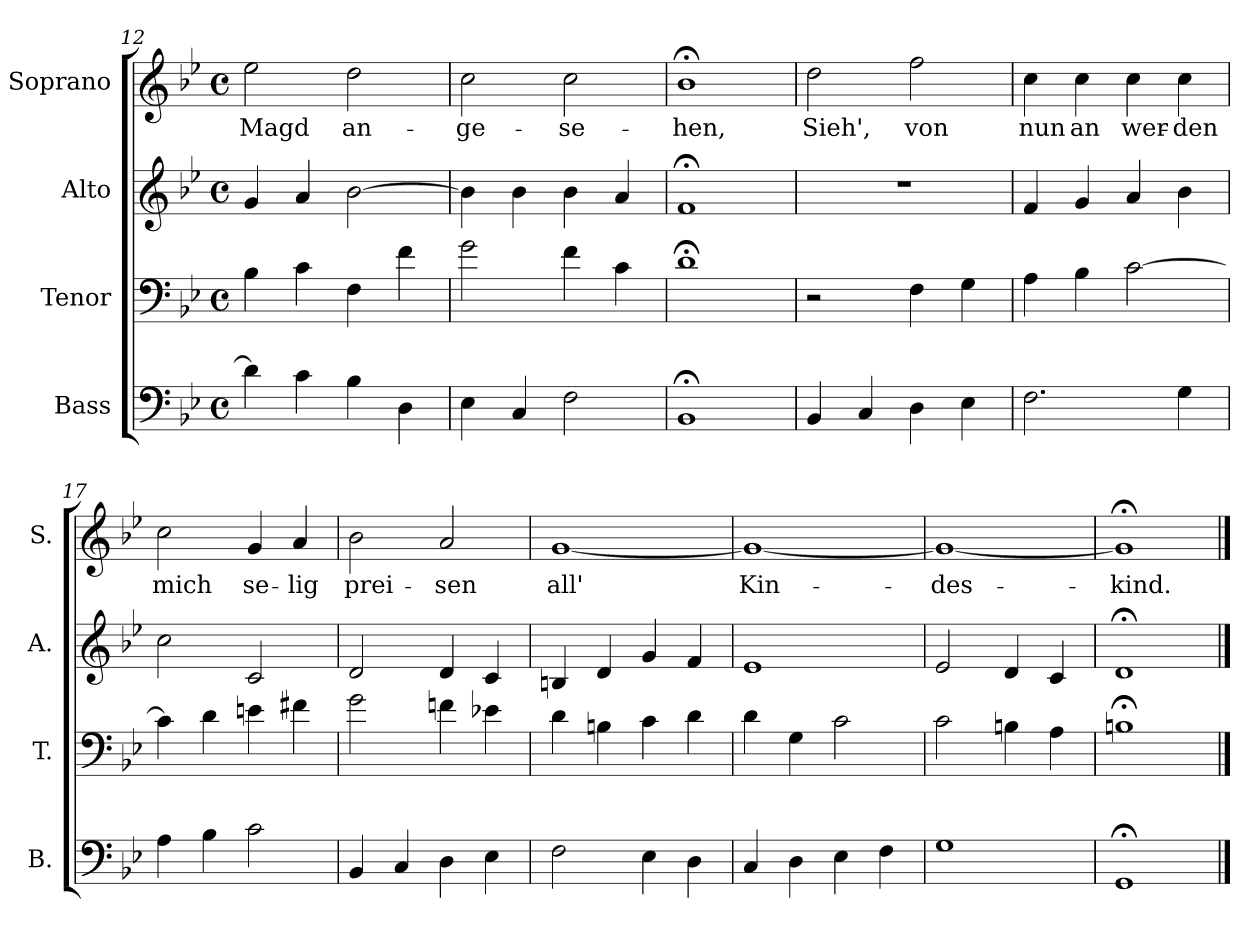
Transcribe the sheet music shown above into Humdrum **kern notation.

**kern	**kern	**kern	**kern	**text
*part4	*part3	*part2	*part1	*part1
*staff4	*staff3	*staff2	*staff1	*staff1
*I"Bass	*I"Tenor	*I"Alto	*I"Soprano	*
*I'B.	*I'T.	*I'A.	*I'S.	*
*clefF4	*clefF4	*clefG2	*clefG2	*
*k[b-e-]	*k[b-e-]	*k[b-e-]	*k[b-e-]	*
*B-:	*B-:	*B-:	*g:	*
*M4/4	*M4/4	*M4/4	*M4/4	*
*met(c)	*met(c)	*met(c)	*met(c)	*
=12	=12	=12	=12	=12
!	!	!	!	!LO:LY:b
4d\]	4B-\	4g/	2ee-\	Magd
4c\	4c\	4a/	.	.
!	!	!	!	!LO:LY:b
4B-\	4F\	[2b-\	2dd\	an-
4D\	4f\	.	.	.
=13	=13	=13	=13	=13
!	!	!	!	!LO:LY:b
4E-\	2g\	4b-\]	2cc\	-ge-
4C/	.	4b-\	.	.
!	!	!	!	!LO:LY:b
2F\	4f\	4b-\	2cc\	-se-
.	4c\	4a/	.	.
=14	=14	=14	=14	=14
!	!	!	!	!LO:LY:b
1BB-;<	1d;<	1f;<	1b-;<	-hen,
!!LO:PB:g=z
=15	=15	=15	=15	=15
!	!	!	!	!LO:LY:b
4BB-/	2r	1r	2dd\	Sieh',
4C/	.	.	.	.
!	!	!	!	!LO:LY:b
4D\	4F\	.	2ff\	von
4E-\	4G\	.	.	.
=16	=16	=16	=16	=16
!	!	!	!	!LO:LY:b
2.F\	4A\	4f/	4cc\	nun
!	!	!	!	!LO:LY:b
.	4B-\	4g/	4cc\	an
!	!	!	!	!LO:LY:b
.	[2c\	4a/	4cc\	wer-
!	!	!	!	!LO:LY:b
4G\	.	4b-\	4cc\	-den
=17	=17	=17	=17	=17
!	!	!	!	!LO:LY:b
4A\	4c\]	2cc\	2cc\	mich
4B-\	4d\	.	.	.
!	!	!	!	!LO:LY:b
2c\	4en\	2c/	4g/	se-
!	!	!	!	!LO:LY:b
.	4f#X\	.	4a/	-lig
=18	=18	=18	=18	=18
!	!	!	!	!LO:LY:b
4BB-/	2g\	2d/	2b-\	prei-
4C/	.	.	.	.
!	!	!	!	!LO:LY:b
4D\	4fn\	4d/	2a/	-sen
4E-\	4e-X\	4c/	.	.
=19	=19	=19	=19	=19
!	!	!	!	!LO:LY:b
2F\	4d\	4Bn/	[1g	all'
.	4Bn\	4d/	.	.
4E-\	4c\	4g/	.	.
4D\	4d\	4f/	.	.
=20	=20	=20	=20	=20
!	!	!	!	!LO:LY:b
4C/	4d\	1e-	1g_	Kin-
4D\	4G\	.	.	.
4E-\	2c\	.	.	.
4F\	.	.	.	.
=21	=21	=21	=21	=21
!	!	!	!	!LO:LY:b
1G	2c\	2e-/	1g_	-des-
.	4Bn\	4d/	.	.
.	4A\	4c/	.	.
=22	=22	=22	=22	=22
!	!	!	!	!LO:LY:b
1GG;<	1Bn;<	1d;<	1g;<]	-kind.
==	==	==	==	==
*-	*-	*-	*-	*-
